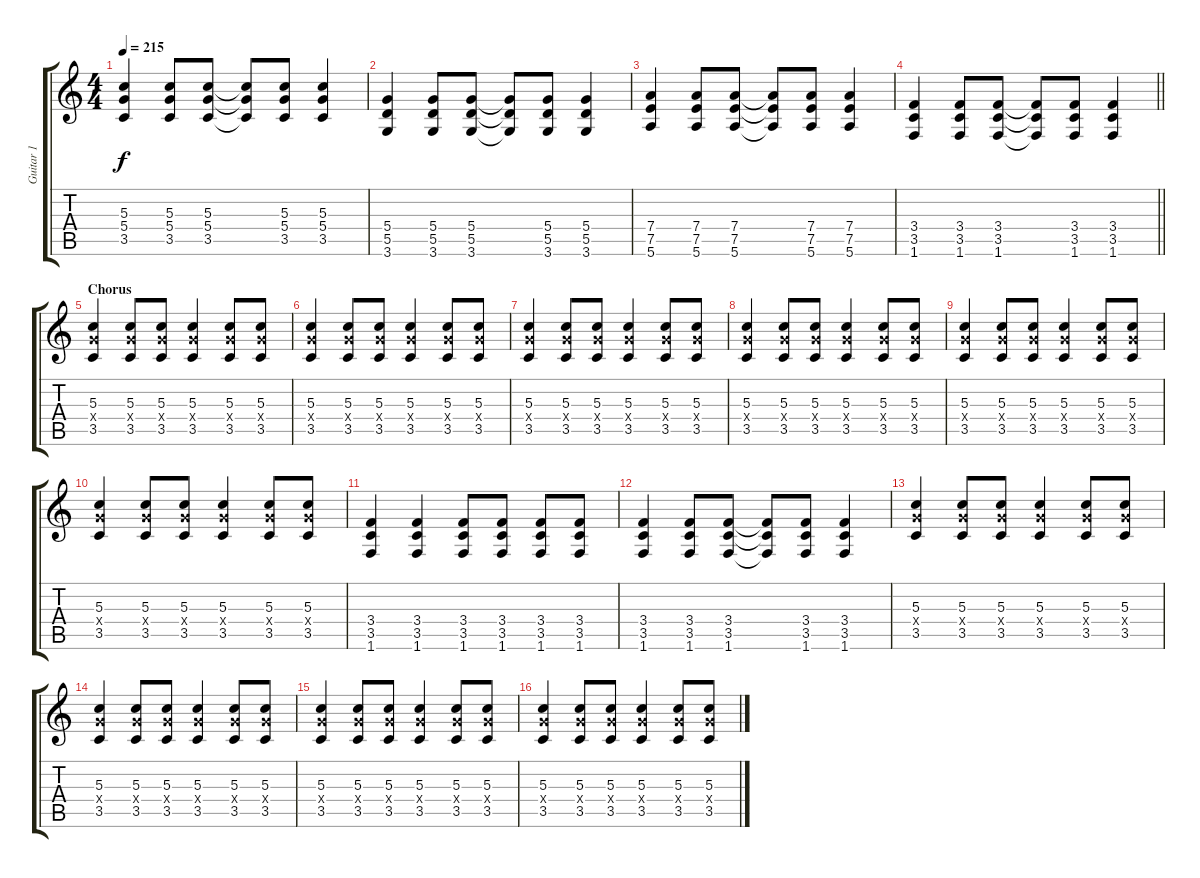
\track ("Guitar 1" "Guitar 1") {instrument overdrivenguitar}
\staff {score tabs}
\tuning (E4 B3 G3 D3 A2 E2) {hide}
\ts (4 4)
\tempo 215
\clef g2
\ks c
(5.3 5.4 3.5).4{dy f} (5.3 5.4 3.5).8 (5.3 5.4 3.5).8 (5.3{t} 5.4{t} 3.5{t}).8 (5.3 5.4 3.5).8 (5.3 5.4 3.5).4 |
(5.4 5.5 3.6).4 (5.4 5.5 3.6).8 (5.4 5.5 3.6).8 (5.4{t} 5.5{t} 3.6{t}).8 (5.4 5.5 3.6).8 (5.4 5.5 3.6).4 |
(7.4 7.5 5.6).4 (7.4 7.5 5.6).8 (7.4 7.5 5.6).8 (7.4{t} 7.5{t} 5.6{t}).8 (7.4 7.5 5.6).8 (7.4 7.5 5.6).4 |
\barLineRight lightlight
(3.4 3.5 1.6).4 (3.4 3.5 1.6).8 (3.4 3.5 1.6).8 (3.4{t} 3.5{t} 1.6{t}).8 (3.4 3.5 1.6).8 (3.4 3.5 1.6).4 |
\section ("" "Chorus")
(5.3 5.4{x} 3.5).4 (5.3 5.4{x} 3.5).8 (5.3 5.4{x} 3.5).8 (5.3 5.4{x} 3.5).4 (5.3 5.4{x} 3.5).8 (5.3 5.4{x} 3.5).8 |
(5.3 5.4{x} 3.5).4 (5.3 5.4{x} 3.5).8 (5.3 5.4{x} 3.5).8 (5.3 5.4{x} 3.5).4 (5.3 5.4{x} 3.5).8 (5.3 5.4{x} 3.5).8 |
(5.3 5.4{x} 3.5).4 (5.3 5.4{x} 3.5).8 (5.3 5.4{x} 3.5).8 (5.3 5.4{x} 3.5).4 (5.3 5.4{x} 3.5).8 (5.3 5.4{x} 3.5).8 |
(5.3 5.4{x} 3.5).4 (5.3 5.4{x} 3.5).8 (5.3 5.4{x} 3.5).8 (5.3 5.4{x} 3.5).4 (5.3 5.4{x} 3.5).8 (5.3 5.4{x} 3.5).8 |
(5.3 5.4{x} 3.5).4 (5.3 5.4{x} 3.5).8 (5.3 5.4{x} 3.5).8 (5.3 5.4{x} 3.5).4 (5.3 5.4{x} 3.5).8 (5.3 5.4{x} 3.5).8 |
(5.3 5.4{x} 3.5).4 (5.3 5.4{x} 3.5).8 (5.3 5.4{x} 3.5).8 (5.3 5.4{x} 3.5).4 (5.3 5.4{x} 3.5).8 (5.3 5.4{x} 3.5).8 |
(3.4 3.5 1.6).4 (3.4 3.5 1.6).4 (3.4 3.5 1.6).8 (3.4 3.5 1.6).8 (3.4 3.5 1.6).8 (3.4 3.5 1.6).8 |
(3.4 3.5 1.6).4 (3.4 3.5 1.6).8 (3.4 3.5 1.6).8 (3.4{t} 3.5{t} 1.6{t}).8 (3.4 3.5 1.6).8 (3.4 3.5 1.6).4 |
(5.3 5.4{x} 3.5).4 (5.3 5.4{x} 3.5).8 (5.3 5.4{x} 3.5).8 (5.3 5.4{x} 3.5).4 (5.3 5.4{x} 3.5).8 (5.3 5.4{x} 3.5).8 |
(5.3 5.4{x} 3.5).4 (5.3 5.4{x} 3.5).8 (5.3 5.4{x} 3.5).8 (5.3 5.4{x} 3.5).4 (5.3 5.4{x} 3.5).8 (5.3 5.4{x} 3.5).8 |
(5.3 5.4{x} 3.5).4 (5.3 5.4{x} 3.5).8 (5.3 5.4{x} 3.5).8 (5.3 5.4{x} 3.5).4 (5.3 5.4{x} 3.5).8 (5.3 5.4{x} 3.5).8 |
(5.3 5.4{x} 3.5).4 (5.3 5.4{x} 3.5).8 (5.3 5.4{x} 3.5).8 (5.3 5.4{x} 3.5).4 (5.3 5.4{x} 3.5).8 (5.3 5.4{x} 3.5).8
